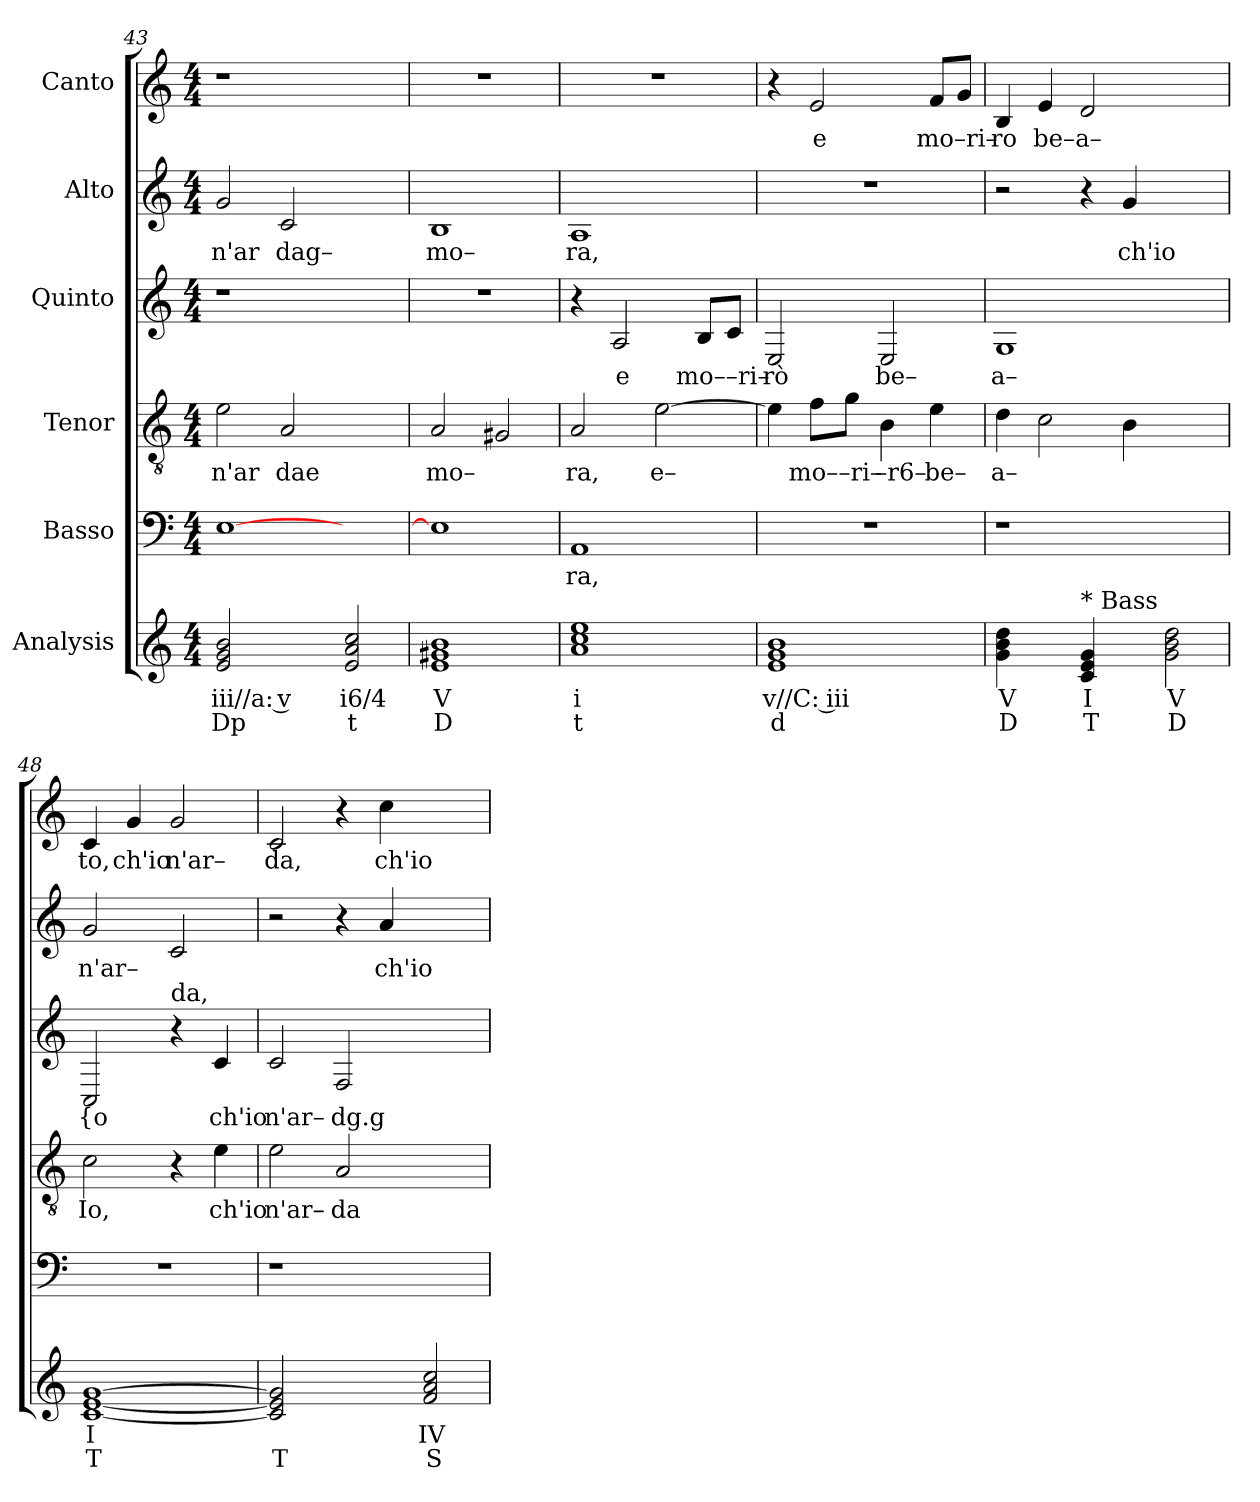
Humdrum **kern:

**kern	**text	**text	**kern	**text	**kern	**text	**kern	**text	**kern	**text	**kern	**text
*part6	*part6	*part6	*part5	*part5	*part4	*part4	*part3	*part3	*part2	*part2	*part1	*part1
*staff6	*staff6	*staff6	*staff5	*staff5	*staff4	*staff4	*staff3	*staff3	*staff2	*staff2	*staff1	*staff1
*I"Analysis	*	*	*I"Basso	*	*I"Tenor	*	*I"Quinto	*	*I"Alto	*	*I"Canto	*
*	*	*	*clefF4	*	*clefGv2	*	*clefG2	*	*clefG2	*	*clefG2	*
*k[]	*	*	*k[]	*	*k[]	*	*k[]	*	*k[]	*	*k[]	*
*M4/4	*	*	*M4/4	*	*M4/4	*	*M4/4	*	*M4/4	*	*M4/4	*
=43	=43	=43	=43	=43	=43	=43	=43	=43	=43	=43	=43	=43
!	!	!	!	!	!	!LO:LY:b	!	!	!	!	!	!
!	!	!	!	!	!	!	!	!	!	!LO:LY:b	!	!
2e 2g 2b	iii//a: v	Dp	[1E	.	2e\	n'ar	1r	.	2g/	n'ar	1r	.
!	!	!	!	!	!	!LO:LY:b	!	!	!	!	!	!
!	!	!	!	!	!	!	!	!	!	!LO:LY:b	!	!
2ryy	.	.	.	.	2A/	dae	.	.	2c/	dag–	.	.
2e 2a 2cc	i6/4	t	2ryy	.	2ryy	.	2ryy	.	2ryy	.	2ryy	.
=44	=44	=44	=44	=44	=44	=44	=44	=44	=44	=44	=44	=44
!	!	!	!	!	!	!LO:LY:b	!	!	!	!	!	!
!	!	!	!	!	!	!	!	!	!	!LO:LY:b	!	!
1e 1g#X 1b	V	D	1E]	.	2A/	mo–	1r	.	1B	mo–	1r	.
.	.	.	.	.	2G#X/	.	.	.	.	.	.	.
=45	=45	=45	=45	=45	=45	=45	=45	=45	=45	=45	=45	=45
!	!	!	!	!LO:LY:b	!	!	!	!	!	!	!	!
!	!	!	!	!	!	!LO:LY:b	!	!	!	!	!	!
!	!	!	!	!	!	!	!	!	!	!LO:LY:b	!	!
1a 1cc 1ee	i	t	1AA	ra,	2A/	ra,	4r	.	1A	ra,	1r	.
!	!	!	!	!	!	!	!	!LO:LY:b	!	!	!	!
.	.	.	.	.	.	.	2A/	e	.	.	.	.
!	!	!	!	!	!	!LO:LY:b	!	!	!	!	!	!
.	.	.	.	.	[2e\	e–	.	.	.	.	.	.
!	!	!	!	!	!	!	!	!LO:LY:b	!	!	!	!
.	.	.	.	.	.	.	8B/L	mo––ri–	.	.	.	.
.	.	.	.	.	.	.	8c/J	.	.	.	.	.
=46	=46	=46	=46	=46	=46	=46	=46	=46	=46	=46	=46	=46
!	!	!	!	!	!	!	!	!LO:LY:b	!	!	!	!
1e 1g 1b	v//C: iii	d	1r	.	4e\]	.	2E/	rò	1r	.	4r	.
!	!	!	!	!	!	!LO:LY:b	!	!	!	!	!	!
!	!	!	!	!	!	!	!	!	!	!	!	!LO:LY:b
.	.	.	.	.	8f\L	mo––ri–	.	.	.	.	2e/	e
.	.	.	.	.	8g\J	.	.	.	.	.	.	.
!	!	!	!	!	!	!LO:LY:b	!	!	!	!	!	!
!	!	!	!	!	!	!	!	!LO:LY:b	!	!	!	!
.	.	.	.	.	4B\	–r6–	2E/	be–	.	.	.	.
!	!	!	!	!	!	!LO:LY:b	!	!	!	!	!	!
!	!	!	!	!	!	!	!	!	!	!	!	!LO:LY:b
.	.	.	.	.	4e\	be–	.	.	.	.	8f/L	mo–ri–
.	.	.	.	.	.	.	.	.	.	.	8g/J	.
=47	=47	=47	=47	=47	=47	=47	=47	=47	=47	=47	=47	=47
!	!	!	!	!	!	!LO:LY:b	!	!	!	!	!	!
!	!	!	!	!	!	!	!	!LO:LY:b	!	!	!	!
!	!	!	!	!	!	!	!	!	!	!	!	!LO:LY:b
4g 4b 4dd	V	D	1r	.	4d\	a–	1G	a–	2r	.	4B/	ro
!	!	!	!	!	!	!	!	!	!	!	!	!LO:LY:b
4ryy	.	.	.	.	2c\	.	.	.	.	.	4e/	be–
!LO:TX:a:t=* Bass	!	!	!	!	!	!	!	!	!	!	!	!
!	!	!	!	!	!	!	!	!	!	!	!	!LO:LY:b
4c 4e 4g	I	T	.	.	.	.	.	.	4r	.	2d/	a–
!	!	!	!	!	!	!	!	!	!	!LO:LY:b	!	!
4ryy	.	.	.	.	4B\	.	.	.	4g/	ch'io	.	.
2g 2b 2dd	V	D	2ryy	.	2ryy	.	2ryy	.	2ryy	.	2ryy	.
=48	=48	=48	=48	=48	=48	=48	=48	=48	=48	=48	=48	=48
!	!	!	!	!	!	!LO:LY:b	!	!	!	!	!	!
!	!	!	!	!	!	!	!	!LO:LY:b	!	!	!	!
!	!	!	!	!	!	!	!	!	!	!LO:LY:b	!	!
!	!	!	!	!	!	!	!	!	!	!	!	!LO:LY:b
[1c [1e [1g	I	T	1r	.	2c\	Io,	2C/	{o	2g/	n'ar–	4c/	to,
!	!	!	!	!	!	!	!	!	!	!	!	!LO:LY:b
.	.	.	.	.	.	.	.	.	.	.	4g/	ch'io
!	!	!	!	!	!	!	!LO:TX:a:t=da,	!	!	!	!	!
!	!	!	!	!	!	!	!	!	!	!	!	!LO:LY:b
.	.	.	.	.	4r	.	4r	.	2c/	.	2g/	n'ar–
!	!	!	!	!	!	!LO:LY:b	!	!	!	!	!	!
!	!	!	!	!	!	!	!	!LO:LY:b	!	!	!	!
.	.	.	.	.	4e\	ch'io	4c/	ch'io	.	.	.	.
=49	=49	=49	=49	=49	=49	=49	=49	=49	=49	=49	=49	=49
!	!	!	!	!	!	!LO:LY:b	!	!	!	!	!	!
!	!	!	!	!	!	!	!	!LO:LY:b	!	!	!	!
!	!	!	!	!	!	!	!	!	!	!	!	!LO:LY:b
2c] 2e] 2g]	.	T	1r	.	2e\	n'ar–	2c/	n'ar–	2r	.	2c/	da,
!	!	!	!	!	!	!LO:LY:b	!	!	!	!	!	!
!	!	!	!	!	!	!	!	!LO:LY:b	!	!	!	!
2ryy	.	.	.	.	2A/	da	2F/	dg.g	4r	.	4r	.
!	!	!	!	!	!	!	!	!	!	!LO:LY:b	!	!
!	!	!	!	!	!	!	!	!	!	!	!	!LO:LY:b
.	.	.	.	.	.	.	.	.	4a/	ch'io	4cc\	ch'io
2f 2a 2cc	IV	S	2ryy	.	2ryy	.	2ryy	.	2ryy	.	2ryy	.
=	=	=	=	=	=	=	=	=	=	=	=	=
*-	*-	*-	*-	*-	*-	*-	*-	*-	*-	*-	*-	*-
